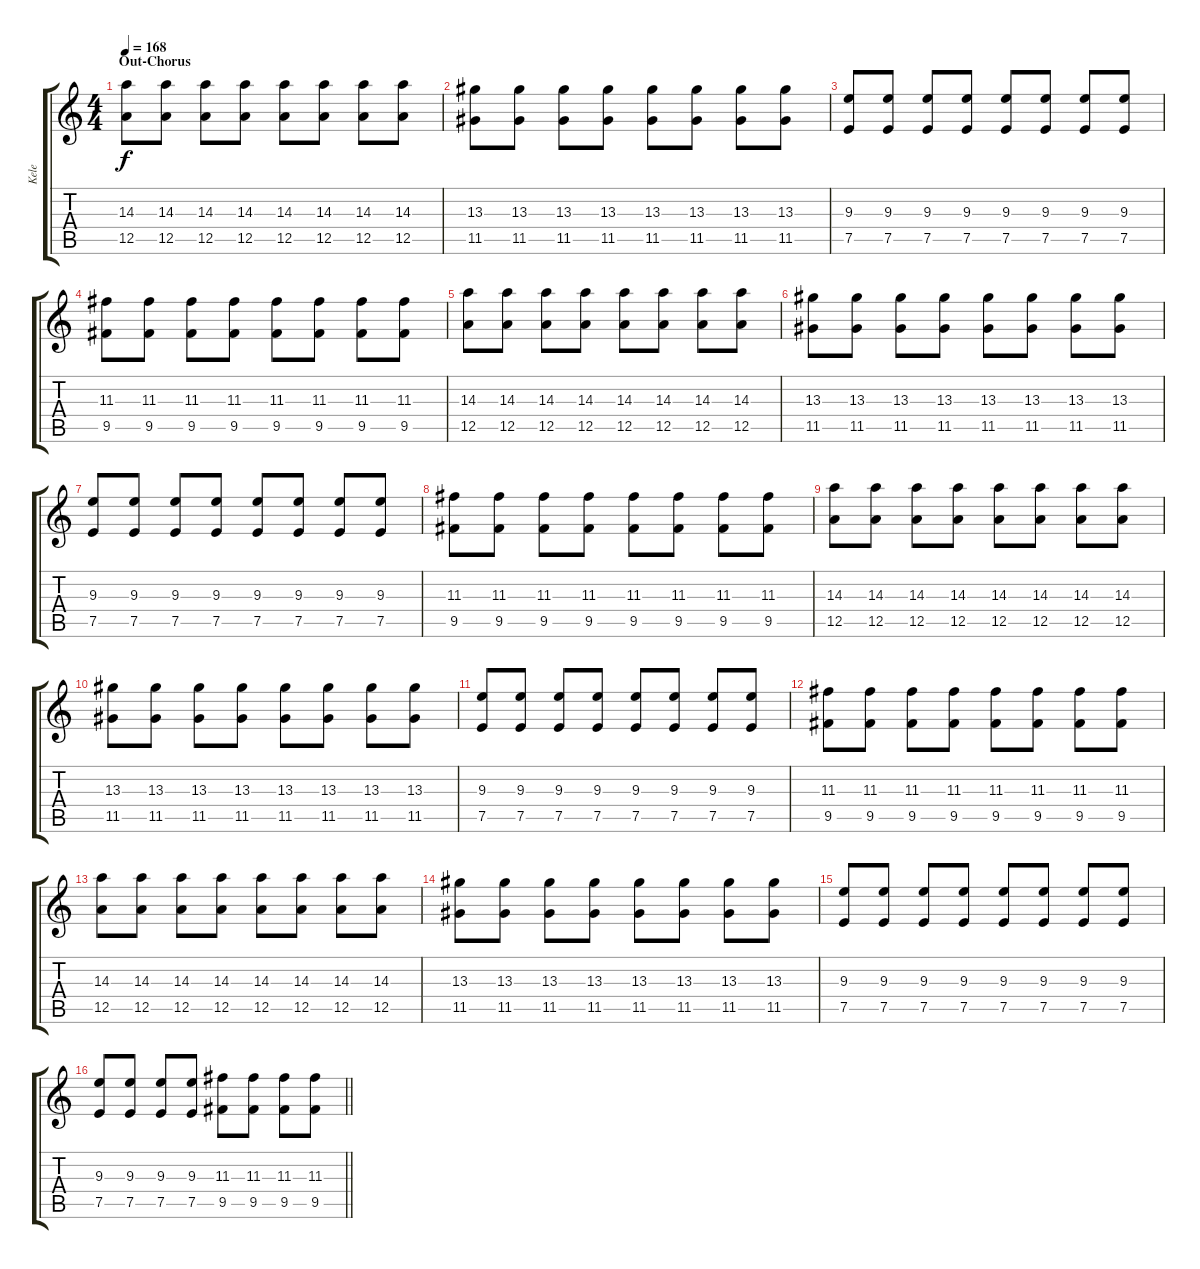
\track ("Kele" "Kele") {instrument acousticguitarsteel}
\staff {score tabs}
\tuning (E4 B3 G3 D3 A2 E2) {hide}
\ts (4 4)
\section ("" "Out-Chorus")
\tempo 168
\clef g2
\ks c
(14.3 12.5).8{dy f volume 4 balance 8} (14.3 12.5).8 (14.3 12.5).8 (14.3 12.5).8 (14.3 12.5).8 (14.3 12.5).8 (14.3 12.5).8 (14.3 12.5).8 |
(13.3 11.5).8 (13.3 11.5).8 (13.3 11.5).8 (13.3 11.5).8 (13.3 11.5).8 (13.3 11.5).8 (13.3 11.5).8 (13.3 11.5).8 |
(9.3 7.5).8 (9.3 7.5).8 (9.3 7.5).8 (9.3 7.5).8 (9.3 7.5).8 (9.3 7.5).8 (9.3 7.5).8 (9.3 7.5).8 |
(11.3 9.5).8 (11.3 9.5).8 (11.3 9.5).8 (11.3 9.5).8 (11.3 9.5).8 (11.3 9.5).8 (11.3 9.5).8 (11.3 9.5).8 |
(14.3 12.5).8 (14.3 12.5).8 (14.3 12.5).8 (14.3 12.5).8 (14.3 12.5).8 (14.3 12.5).8 (14.3 12.5).8 (14.3 12.5).8 |
(13.3 11.5).8 (13.3 11.5).8 (13.3 11.5).8 (13.3 11.5).8 (13.3 11.5).8 (13.3 11.5).8 (13.3 11.5).8 (13.3 11.5).8 |
(9.3 7.5).8 (9.3 7.5).8 (9.3 7.5).8 (9.3 7.5).8 (9.3 7.5).8 (9.3 7.5).8 (9.3 7.5).8 (9.3 7.5).8 |
(11.3 9.5).8 (11.3 9.5).8 (11.3 9.5).8 (11.3 9.5).8 (11.3 9.5).8 (11.3 9.5).8 (11.3 9.5).8 (11.3 9.5).8 |
(14.3 12.5).8 (14.3 12.5).8 (14.3 12.5).8 (14.3 12.5).8 (14.3 12.5).8 (14.3 12.5).8 (14.3 12.5).8 (14.3 12.5).8 |
(13.3 11.5).8 (13.3 11.5).8 (13.3 11.5).8 (13.3 11.5).8 (13.3 11.5).8 (13.3 11.5).8 (13.3 11.5).8 (13.3 11.5).8 |
(9.3 7.5).8 (9.3 7.5).8 (9.3 7.5).8 (9.3 7.5).8 (9.3 7.5).8 (9.3 7.5).8 (9.3 7.5).8 (9.3 7.5).8 |
(11.3 9.5).8 (11.3 9.5).8 (11.3 9.5).8 (11.3 9.5).8 (11.3 9.5).8 (11.3 9.5).8 (11.3 9.5).8 (11.3 9.5).8 |
(14.3 12.5).8 (14.3 12.5).8 (14.3 12.5).8 (14.3 12.5).8 (14.3 12.5).8 (14.3 12.5).8 (14.3 12.5).8 (14.3 12.5).8 |
(13.3 11.5).8 (13.3 11.5).8 (13.3 11.5).8 (13.3 11.5).8 (13.3 11.5).8 (13.3 11.5).8 (13.3 11.5).8 (13.3 11.5).8 |
(9.3 7.5).8 (9.3 7.5).8 (9.3 7.5).8 (9.3 7.5).8 (9.3 7.5).8 (9.3 7.5).8 (9.3 7.5).8 (9.3 7.5).8 |
\barLineRight lightlight
(9.3 7.5).8 (9.3 7.5).8 (9.3 7.5).8 (9.3 7.5).8 (11.3 9.5).8 (11.3 9.5).8 (11.3 9.5).8 (11.3 9.5).8
